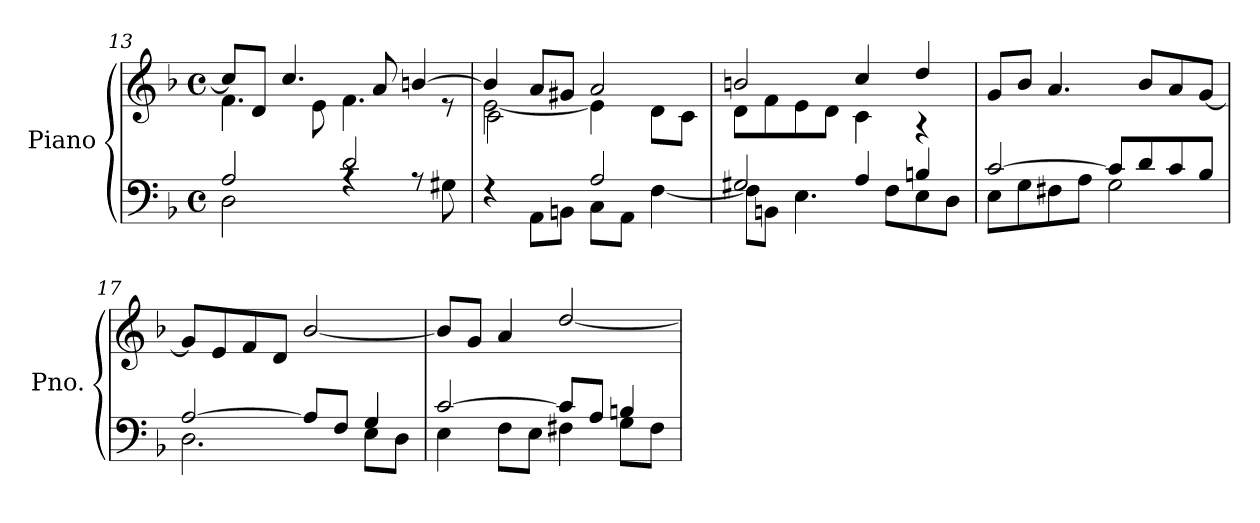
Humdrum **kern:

**kern	**kern
*part1	*part1
*staff2	*staff1
*I"Piano	*
*I'Pno.	*
!!LO:LB:g=z
*clefF4	*clefG2
*k[b-]	*k[b-]
*M4/4	*M4/4
*met(c)	*met(c)
=13	=13
*^	*^
2A/	2D<\	8cc/L]	4.f<\
.	.	8d/J	.
.	.	4.cc/	.
.	.	.	8e<\
2d/	4rA	.	4.f<\
.	.	8a/	.
.	8rA	[4bn/	.
.	8G#X<\	.	8r
=14	=14	=14	=14
*	*	*	*^
2ryy	4rF	4b/]	[2e<\	2c>\
.	8AA<\L	8a/L	.	.
.	8BBn\J	8g#X/J	.	.
2A/	8C<\L	2a/	4e<\]	2ryy
.	8AA\J	.	.	.
.	[4F<\	.	8d>\L	.
.	.	.	8c>\J	.
*	*	*	*v	*v
=15	=15	=15	=15
2G#X/	8F\L]	2bn/	8d<\L
.	8BBn<\J	.	8f>\
.	4.E<\	.	8e\
.	.	.	8d>\J
4A/	.	4cc/	4c<\
.	8F<\L	.	.
4Bn/	8E<\	4dd/	4r
.	8D<\J	.	.
*	*	*v	*v
=16	=16	=16
[2c/	8E<\L	8g/L
.	8G<\	8b-/J
.	8F#X<\	4.a/
.	8A<\J	.
8c/L]	2G<\	.
8d/	.	8b-/L
8c/	.	8a/
8B-/J	.	[8g/J
!!LO:LB:g=z
=17	=17	=17
[2A/	2.D<\	8g/L]
.	.	8e/
.	.	8f/
.	.	8d/J
8A/L]	.	[2b-/
8F/J	.	.
4G/	8E<\L	.
.	8D<\J	.
=18	=18	=18
[2c/	4E<\	8b-/L]
.	.	8g/J
.	8F<\L	4a/
.	8E<\J	.
8c/L]	4F#X<\	[2dd/
8A</J	.	.
4Bn</	8G<\L	.
.	8F#<\J	.
*v	*v	*
=	=
*-	*-
